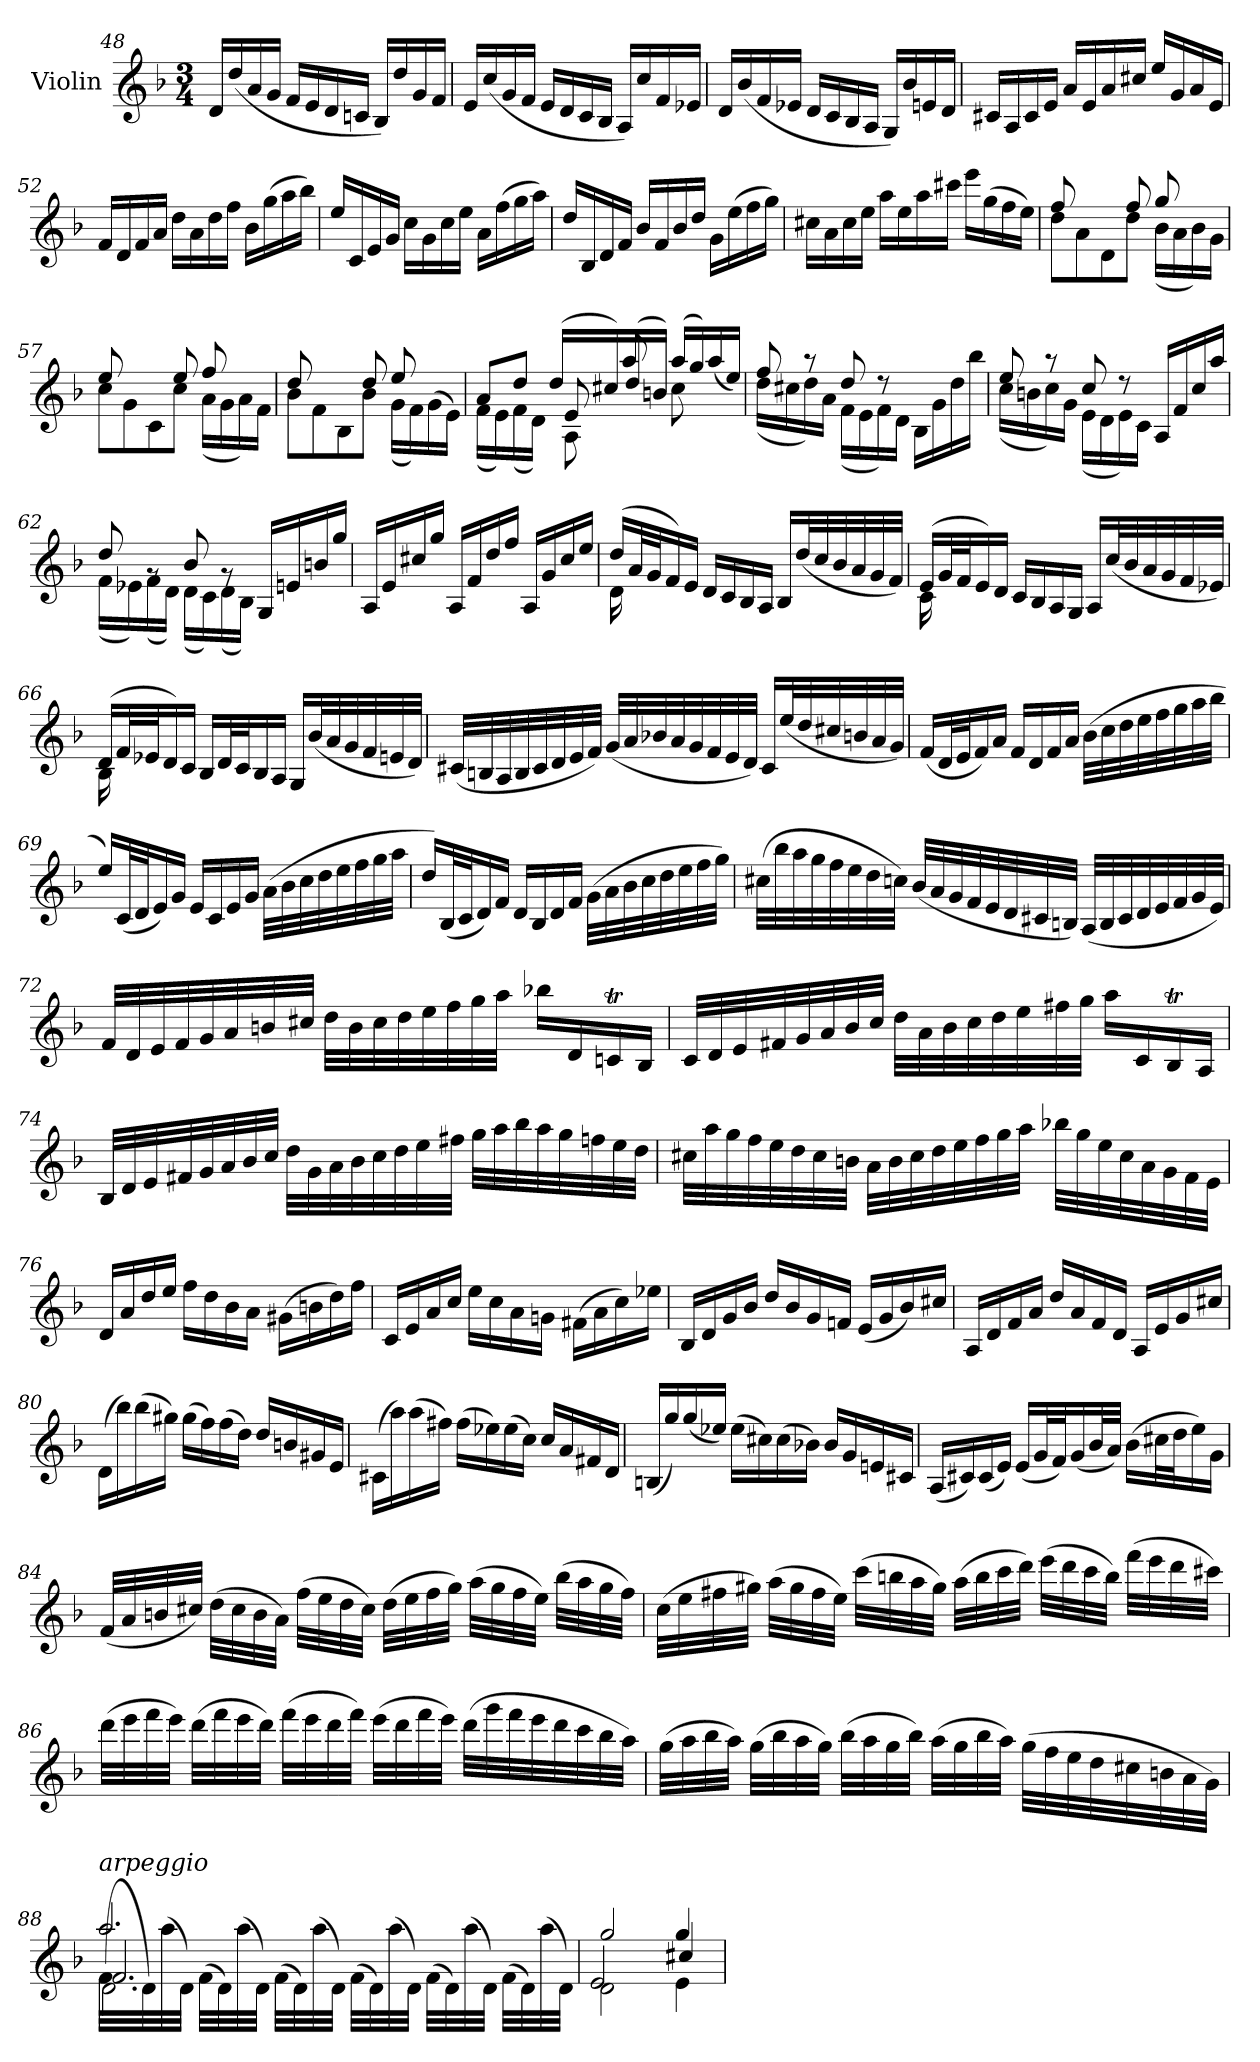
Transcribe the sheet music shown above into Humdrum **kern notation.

**kern
*part1
*staff1
*I"Violin
*I'Vln.
*clefG2
*k[b-]
*M3/4
=48
16d/LL
(<16dd/
16a/
16g/JJ
16f/LL
16e/
16d/
16cn/JJ
16B-/LL)
16dd/
16g/
16f/JJ
=49
16e/LL
(<16cc/
16g/
16f/JJ
16e/LL
16d/
16c/
16B-/JJ
16A/LL)
16cc/
16f/
16e-X/JJ
!!LO:LB:g=z
=50
16d/LL
(<16b-/
16f/
16e-X/JJ
16d/LL
16c/
16B-/
16A/JJ
16G/LL)
16b-/
16en/
16d/JJ
=51
16c#X/LL
16A/
16c#/
16e/JJ
16a/LL
16e/
16a/
16cc#X/JJ
16ee/LL
16g/
16a/
16e/JJ
=52
16f/LL
16d/
16f/
16a/JJ
16dd\LL
16a\
16dd\
16ff\JJ
16b-\LL
(>16gg\
16aa\
16bb-\JJ)
=53
16ee/LL
16c/
16e/
16g/JJ
16cc\LL
16g\
16cc\
16ee\JJ
16a\LL
(>16ff\
16gg\
16aa\JJ)
!!LO:PB:g=z
=54
16dd/LL
16B-/
16d/
16f/JJ
16b-/LL
16f/
16b-/
16dd/JJ
16g\LL
(>16ee\
16ff\
16gg\JJ)
=55
16cc#X\LL
16a\
16cc#\
16ee\JJ
16aa\LL
16ee\
16aa\
16ccc#X\JJ
16eee\LL
(>16gg\
16ff\
16ee\JJ)
=56
*^
8ff/	8dd\L
8ryy	8a\
8ryy	8d\
8ff/	8dd\J
8gg/	(<16b-\LL
.	16a\
8ryy	16b-\)
.	16g\JJ
=57	=57
8ee/	8cc\L
8ryy	8g\
8ryy	8c\
8ee/	8cc\J
8ff/	(<16a\LL
.	16g\
8ryy	16a\)
.	16f\JJ
=58	=58
8dd/	8b-\L
8ryy	8f\
8ryy	8B-\
8dd/	8b-\J
8ee/	(<16g\LL
.	16f\)
8ryy	(<16g\
.	16e\JJ)
!!LO:LB:g=z	!!
=59	=59
*^	*^
8a/L	(<16f\LL	4ryy	4ryy
.	16e\)	.	.
8dd/J	(<16f\	.	.
.	16d\JJ)	.	.
8ryy	8e/	(>16dd/LL	8A\
.	.	16cc#X/)	.
8aa/	8ryy	(>16dd/	8rddyy
.	.	16bn/JJ)	.
(>16aa/LL	8cc#\	4ryy	4ryy
16gg/)	.	.	.
(>16aa/	8ryy	.	.
16ee/JJ)	.	.	.
*	*v	*v	*v
=60	=60
8ff/	(<16dd\LL
.	16cc#X\
8r	16dd\)
.	16a\JJ
8dd/	(<16f\LL
.	16e\
8r	16f\)
.	16d\JJ
16B-\LL	4ryy
16g\	.
16dd\	.
16bb-\JJ	.
=61	=61
8ee/	(<16cc\LL
.	16bn\
8r	16cc\)
.	16g\JJ
8cc/	(<16e\LL
.	16d\
8r	16e\)
.	16c\JJ
16A/LL	4ryy
16f/	.
16cc/	.
16aa/JJ	.
=62	=62
8dd/	(<16f\LL
.	16e-X\)
8rg	(<16f\
.	16d\JJ)
8b-/	(<16d\LL
.	16c\)
8rg	(<16d\
.	16B-\JJ)
16G/LL	4ryy
16en/	.
16bn/	.
16gg/JJ	.
*v	*v
!!LO:LB:g=z
=63
16A/LL
16e/
16cc#X/
16gg/JJ
16A/LL
16f/
16dd/
16ff/JJ
16A/LL
16g/
16cc#/
16ee/JJ
=64
*^
(>16dd/LL	16d\
32a/L	16ryy
32g/J	.
16f/)	8ryy
16e/JJ	.
16d/LL	4ryy
16c/	.
16B-/	.
16A/JJ	.
16B-/LL	4ryy
(<32dd/L	.
32cc/	.
32b-/	.
32a/	.
32g/	.
32f/JJJ)	.
=65	=65
(>16e/LL	16c\
32g/L	16ryy
32f/J	.
16e/)	8ryy
16d/JJ	.
16c/LL	4ryy
16B-/	.
16A/	.
16G/JJ	.
16A/LL	4ryy
(<32cc/L	.
32b-/	.
32a/	.
32g/	.
32f/	.
32e-X/JJJ)	.
!!LO:LB:g=z	!!
=66	=66
(>16d/LL	16B-\
32f/L	16ryy
32e-X/J	.
16d/)	8ryy
16c/JJ	.
16B-/LL	4ryy
32d/L	.
32c/J	.
16B-/	.
16A/JJ	.
16G/LL	4ryy
(<32b-/L	.
32a/	.
32g/	.
32f/	.
32en/	.
32d/JJJ)	.
*v	*v
=67
(<32c#X/LLL
32Bn/
32A/
32B/
32c#/
32d/
32e/
32f/JJJ)
(<32g/LLL
32a/
32b-X/
32a/
32g/
32f/
32e/
32d/JJJ)
16c#/LL
(<32ee/L
32dd/
32cc#X/
32bn/
32a/
32g/JJJ)
=68
(<16f/LL
32d/L
32e/J
16f/)
16a/JJ
16f/LL
16d/
16f/
16a/JJ
(>32b-\LLL
32cc\
32dd\
32ee\
32ff\
32gg\
32aa\
32bb-\JJJ
!!LO:LB:g=z
=69
16ee/LL)
(<32c/L
32d/J
16e/)
16g/JJ
16e/LL
16c/
16e/
16g/JJ
(>32a\LLL
32b-\
32cc\
32dd\
32ee\
32ff\
32gg\
32aa\JJJ
=70
16dd/LL)
(<32B-/L
32c/J
16d/)
16f/JJ
16d/LL
16B-/
16d/
16f/JJ
(>32g\LLL
32a\
32b-\
32cc\
32dd\
32ee\
32ff\
32gg\JJJ)
=71
(>32cc#X\LLL
32bb-\
32aa\
32gg\
32ff\
32ee\
32dd\
32ccn\JJJ)
(<32b-/LLL
32a/
32g/
32f/
32e/
32d/
32c#X/
32Bn/JJJ)
(<32A/LLL
32B/
32c#/
32d/
32e/
32f/
32g/
32e/JJJ)
!!LO:LB:g=z
=72
32f/LLL
32d/
32e/
32f/
32g/
32a/
32bn/
32cc#X/JJJ
32dd\LLL
32b\
32cc#\
32dd\
32ee\
32ff\
32gg\
32aa\JJJ
16bb-X\LL
16d/
16cnT/
16B-/JJ
=73
32c/LLL
32d/
32e/
32f#X/
32g/
32a/
32b-/
32cc/JJJ
32dd\LLL
32a\
32b-\
32cc\
32dd\
32ee\
32ff#X\
32gg\JJJ
16aa\LL
16c/
16B-T/
16A/JJ
!!LO:LB:g=z
=74
32B-/LLL
32d/
32e/
32f#X/
32g/
32a/
32b-/
32cc/JJJ
32dd\LLL
32g\
32a\
32b-\
32cc\
32dd\
32ee\
32ff#X\JJJ
32gg\LLL
32aa\
32bb-\
32aa\
32gg\
32ffn\
32ee\
32dd\JJJ
=75
32cc#X\LLL
32aa\
32gg\
32ff\
32ee\
32dd\
32cc#\
32bn\JJJ
32a\LLL
32b\
32cc#\
32dd\
32ee\
32ff\
32gg\
32aa\JJJ
32bb-X\LLL
32gg\
32ee\
32cc#\
32a\
32g\
32f\
32e\JJJ
!!LO:LB:g=z
=76
16d/LL
16a/
16dd/
16ee/JJ
16ff\LL
16dd\
16b-\
16a\JJ
(>16g#X\LL
16bn\
16dd\)
16ff\JJ
=77
16c/LL
16e/
16a/
16cc/JJ
16ee\LL
16cc\
16a\
16gn\JJ
(>16f#X\LL
16a\
16cc\)
16ee-X\JJ
=78
16B-/LL
16d/
16g/
16b-/JJ
16dd/LL
16b-/
16g/
16fn/JJ
(<16e/LL
16g/
16b-/)
16cc#X/JJ
=79
16A/LL
16d/
16f/
16a/JJ
16dd/LL
16a/
16f/
16d/JJ
16A/LL
16e/
16g/
16cc#X/JJ
!!LO:LB:g=z
=80
(>16d\LL
16bb-\)
(>16bb-\
16gg#X\JJ)
(>16gg#\LL
16ff\)
(>16ff\
16dd\JJ)
16dd/LL
16bn/
16g#X/
16e/JJ
=81
(>16c#X\LL
16aa\)
(>16aa\
16ff#X\JJ)
(>16ff#\LL
16ee-X\)
(>16ee-\
16cc\JJ)
16cc/LL
16a/
16f#X/
16d/JJ
=82
(<16Bn/LL
16gg/)
(<16gg/
16ee-X/JJ)
(>16ee-\LL
16cc#X\)
(>16cc#\
16b-X\JJ)
16b-/LL
16g/
16en/
16c#X/JJ
=83
(<16A/LL
16c#X/)
(<16c#/
16e/JJ)
(<16e/LL
32g/L
32f/J)
(<16g/
32b-/L
32a/JJJ)
(>16b-\LL
32cc#X\L
32dd\J
16ee\)
16g\JJ
!!LO:LB:g=z
=84
(<32f/LLL
32a/
32bn/
32cc#X/JJJ)
(>32dd\LLL
32cc#\
32b\
32a\JJJ)
(>32ff\LLL
32ee\
32dd\
32cc#\JJJ)
(>32dd\LLL
32ee\
32ff\
32gg\JJJ)
(>32aa\LLL
32gg\
32ff\
32ee\JJJ)
(>32bb-\LLL
32aa\
32gg\
32ff\JJJ)
=85
(>32cc\LLL
32ee\
32ff#X\
32gg#X\JJJ)
(>32aa\LLL
32gg#\
32ff#\
32ee\JJJ)
(>32ccc\LLL
32bbn\
32aa\
32gg#\JJJ)
(>32aa\LLL
32bb\
32ccc\
32ddd\JJJ)
(>32eee\LLL
32ddd\
32ccc\
32bb\JJJ)
(>32fff\LLL
32eee\
32ddd\
32ccc#X\JJJ)
!!LO:LB:g=z
=86
(>32ddd\LLL
32eee\
32fff\
32eee\JJJ)
(>32ddd\LLL
32fff\
32eee\
32ddd\JJJ)
(>32fff\LLL
32eee\
32ddd\
32fff\JJJ)
(>32eee\LLL
32ddd\
32fff\
32eee\JJJ)
(>32ddd\LLL
32ggg\
32fff\
32eee\
32ddd\
32ccc\
32bb-\
32aa\JJJ)
=87
(>32gg\LLL
32aa\
32bb-\
32aa\JJJ)
(>32gg\LLL
32bb-\
32aa\
32gg\JJJ)
(>32bb-\LLL
32aa\
32gg\
32bb-\JJJ)
(>32aa\LLL
32gg\
32bb-\
32aa\JJJ)
(>32gg\LLL
32ff\
32ee\
32dd\
32cc#X\
32bn\
32a\
32g\JJJ)
!!LO:PB:g=z
=88
*^
*	*^
*	*	*^
!LO:TX:a:i:t=arpeggio	!	!	!
(<32f\LLL	2.aa/	2.f/	2.d\
32d\)	.	.	.
(<32aa\	.	.	.
32d\JJJ)	.	.	.
(<32f\LLL	.	.	.
32d\)	.	.	.
(<32aa\	.	.	.
32d\JJJ)	.	.	.
(<32f\LLL	.	.	.
32d\)	.	.	.
(<32aa\	.	.	.
32d\JJJ)	.	.	.
(<32f\LLL	.	.	.
32d\)	.	.	.
(<32aa\	.	.	.
32d\JJJ)	.	.	.
(<32f\LLL	.	.	.
32d\)	.	.	.
(<32aa\	.	.	.
32d\JJJ)	.	.	.
(<32f\LLL	.	.	.
32d\)	.	.	.
(<32aa\	.	.	.
32d\JJJ)	.	.	.
*	*	*v	*v
=89	=89	=89
2gg/	2d\	2e/
4gg/	4e\	4cc#X/
*v	*v	*v
=
*-
